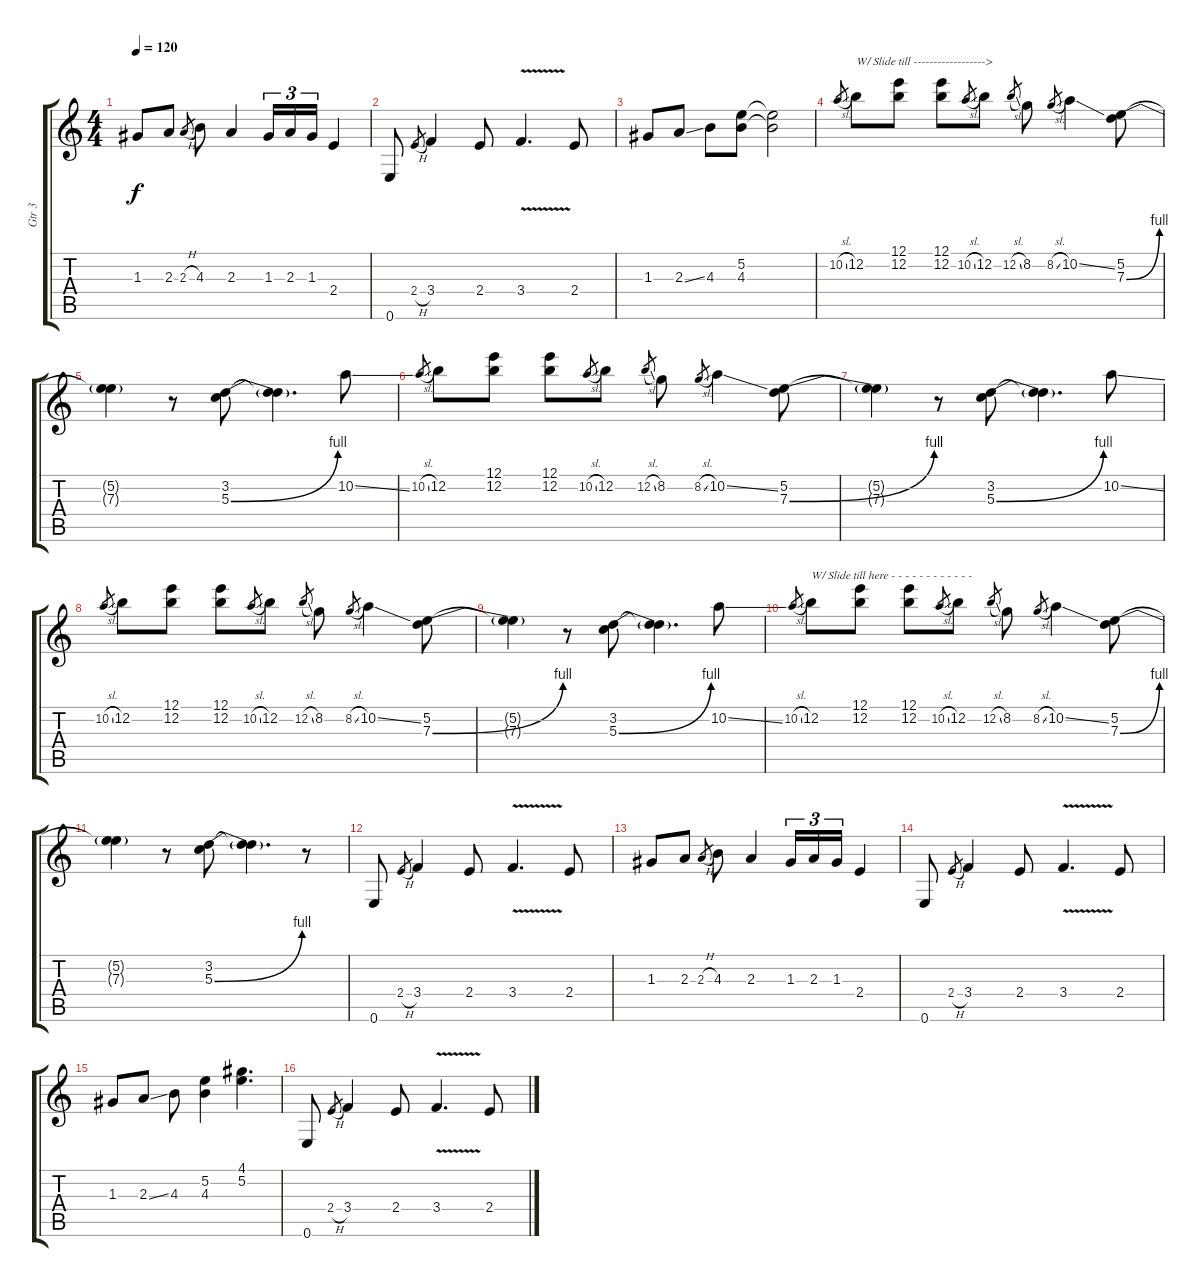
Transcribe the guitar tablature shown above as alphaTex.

\track ("Gtr 3" "Gtr 3") {instrument distortionguitar}
\staff {score tabs}
\tuning (E4 B3 G3 D3 A2 E2) {hide}
\ts (4 4)
\tempo 120
\clef g2
\ks c
1.3.8{dy f} 2.3.8 2.3{h}.8{gr} 4.3.8 2.3.4 1.3.16{tu (3 2)} 2.3.16{tu (3 2)} 1.3.16{tu (3 2)} 2.4.4 |
0.6.8 2.4{h}.8{gr} 3.4.4 2.4.8 3.4{v}.4{d} 2.4.8 |
1.3.8 2.3{ss}.8 4.3.8 (5.2 4.3).8 (5.2{t} 4.3{t}).2 |
10.2{sl}.8{gr} 12.2.8{txt "W/ Slide till ------------------>"} (12.1 12.2).8 (12.1 12.2).8 10.2{sl}.8{gr} 12.2.8 12.2{sl}.8{gr} 8.2.8 8.2{sl}.8{gr} 10.2{ss}.4 (5.2 7.3{be (bend 0 0 60 4)}).8 |
(5.2{t} 7.3{t}).4 r.8 (3.2 5.3{be (bend 0 0 60 4)}).8 (3.2{t} 5.3{t}).4{d} 10.2{ss}.8 |
10.2{sl}.8{gr} 12.2.8 (12.1 12.2).8 (12.1 12.2).8 10.2{sl}.8{gr} 12.2.8 12.2{sl}.8{gr} 8.2.8 8.2{sl}.8{gr} 10.2{ss}.4 (5.2 7.3{be (bend 0 0 60 4)}).8 |
(5.2{t} 7.3{t}).4 r.8 (3.2 5.3{be (bend 0 0 60 4)}).8 (3.2{t} 5.3{t}).4{d} 10.2{ss}.8 |
10.2{sl}.8{gr} 12.2.8 (12.1 12.2).8 (12.1 12.2).8 10.2{sl}.8{gr} 12.2.8 12.2{sl}.8{gr} 8.2.8 8.2{sl}.8{gr} 10.2{ss}.4 (5.2 7.3{be (bend 0 0 60 4)}).8 |
(5.2{t} 7.3{t}).4 r.8 (3.2 5.3{be (bend 0 0 60 4)}).8 (3.2{t} 5.3{t}).4{d} 10.2{ss}.8 |
10.2{sl}.8{gr} 12.2.8{txt "W/ Slide till here - - - - - - - - - - - - "} (12.1 12.2).8 (12.1 12.2).8 10.2{sl}.8{gr} 12.2.8 12.2{sl}.8{gr} 8.2.8 8.2{sl}.8{gr} 10.2{ss}.4 (5.2 7.3{be (bend 0 0 60 4)}).8 |
(5.2{t} 7.3{t}).4 r.8 (3.2 5.3{be (bend 0 0 60 4)}).8 (3.2{t} 5.3{t}).4{d} r.8 |
0.6.8 2.4{h}.8{gr} 3.4.4 2.4.8 3.4{v}.4{d} 2.4.8 |
1.3.8 2.3.8 2.3{h}.8{gr} 4.3.8 2.3.4 1.3.16{tu (3 2)} 2.3.16{tu (3 2)} 1.3.16{tu (3 2)} 2.4.4 |
0.6.8 2.4{h}.8{gr} 3.4.4 2.4.8 3.4{v}.4{d} 2.4.8 |
1.3.8 2.3{ss}.8 4.3.8 (5.2 4.3).4 (4.1 5.2).4{d} |
0.6.8 2.4{h}.8{gr} 3.4.4 2.4.8 3.4{v}.4{d} 2.4.8
